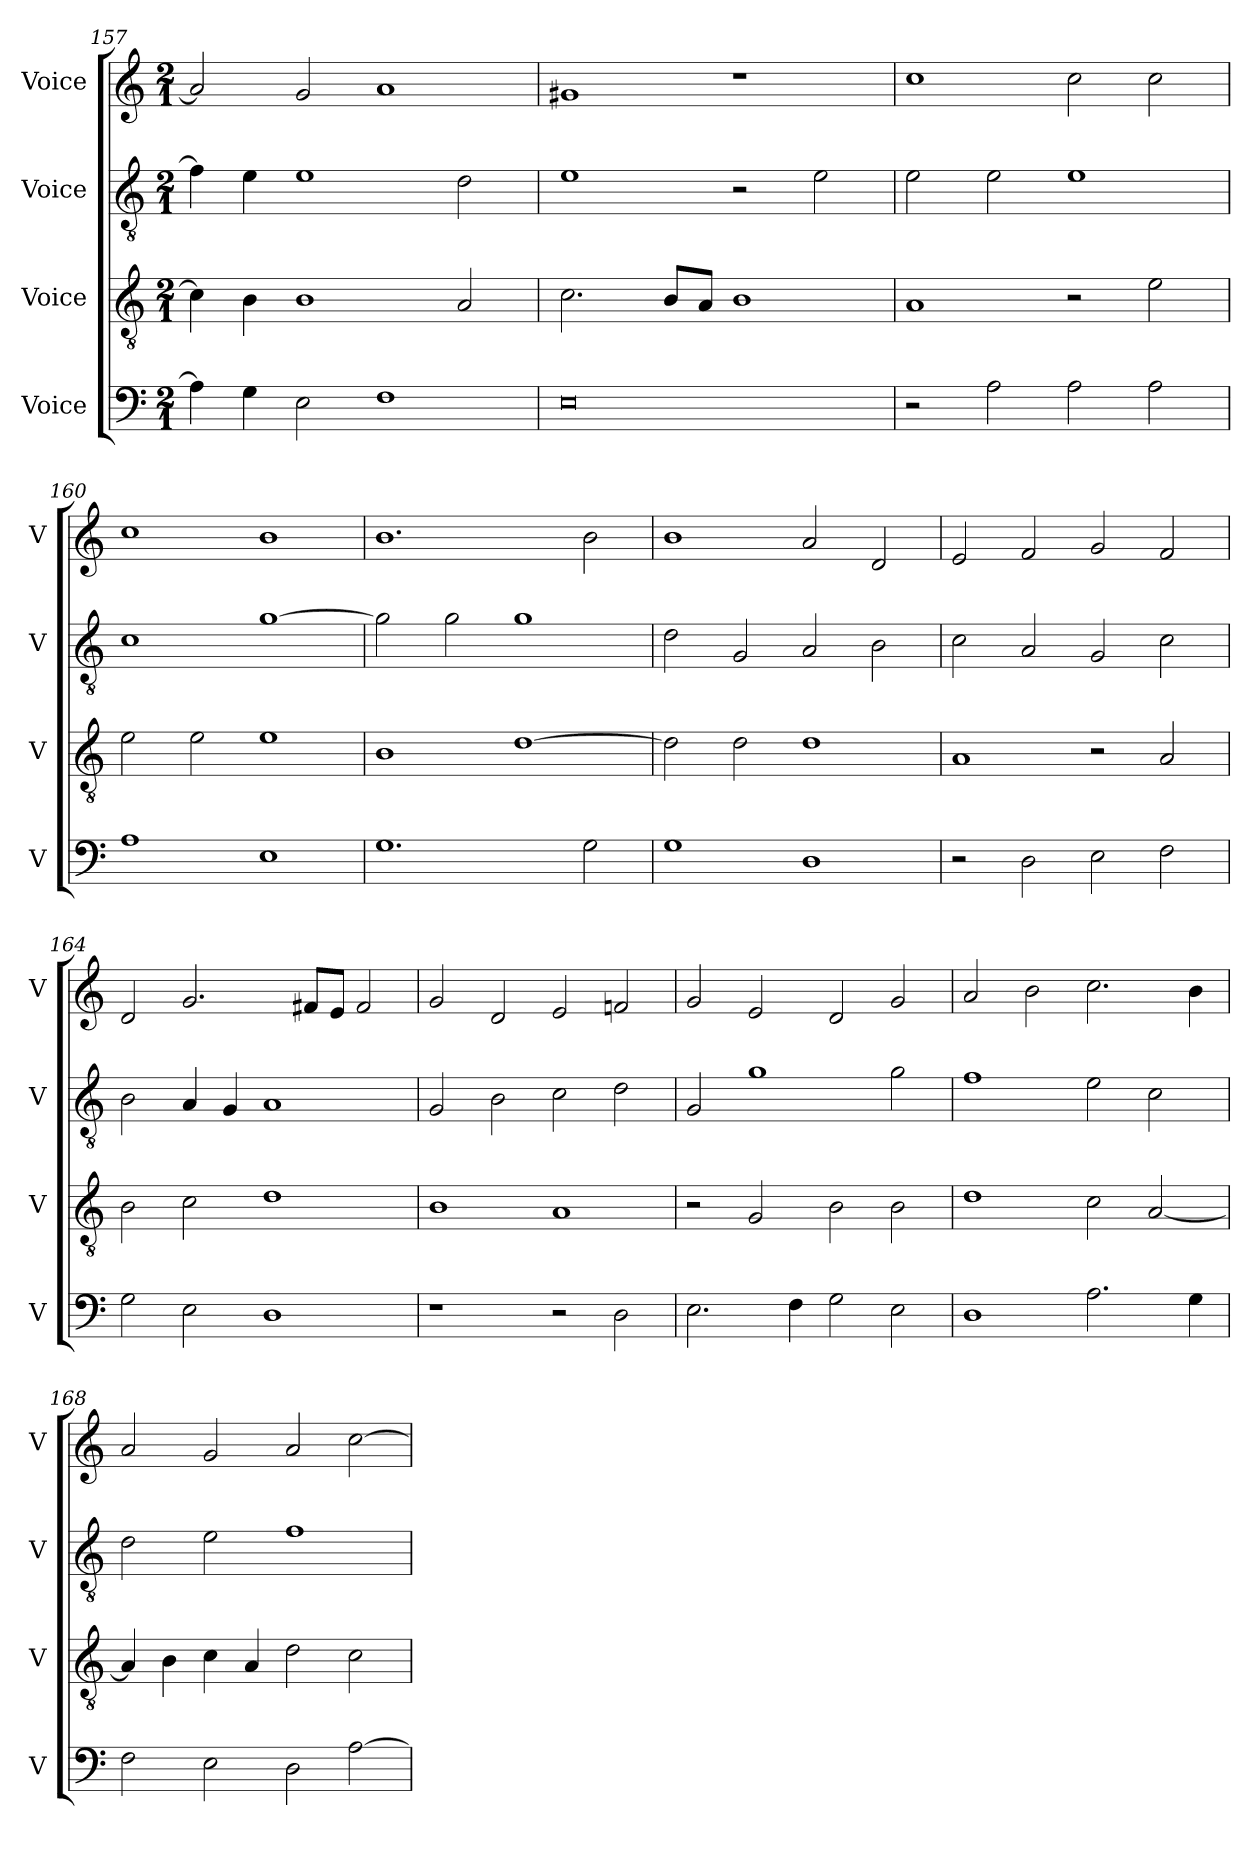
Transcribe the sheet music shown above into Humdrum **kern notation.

**kern	**kern	**kern	**kern
*part4	*part3	*part2	*part1
*staff4	*staff3	*staff2	*staff1
*I"Voice	*I"Voice	*I"Voice	*I"Voice
*I'V	*I'V	*I'V	*I'V
*clefF4	*clefGv2	*clefGv2	*clefG2
*k[]	*k[]	*k[]	*k[]
*M2/1	*M2/1	*M2/1	*M2/1
=157	=157	=157	=157
4A\]	4c\]	4f\]	2a/]
4G\	4B\	4e\	.
2E\	1B	1e	2g/
1F	.	.	1a
.	2A/	2d\	.
=158	=158	=158	=158
0E	2.c\	1e	1g#X
.	8B/L	.	.
.	8A/J	.	.
.	1B	2r	1r
.	.	2e\	.
!!LO:LB:g=z
=159	=159	=159	=159
2r	1A	2e\	1cc
2A\	.	2e\	.
2A\	2r	1e	2cc\
2A\	2e\	.	2cc\
=160	=160	=160	=160
1A	2e\	1c	1cc
.	2e\	.	.
1E	1e	[1g	1b
=161	=161	=161	=161
1.G	1B	2g\]	1.b
.	.	2g\	.
.	[1d	1g	.
2G\	.	.	2b\
=162	=162	=162	=162
1G	2d\]	2d\	1b
.	2d\	2G/	.
1D	1d	2A/	2a/
.	.	2B\	2d/
!!LO:PB:g=z
=163	=163	=163	=163
2r	1A	2c\	2e/
2D\	.	2A/	2f/
2E\	2r	2G/	2g/
2F\	2A/	2c\	2f/
=164	=164	=164	=164
2G\	2B\	2B\	2d/
2E\	2c\	4A/	2.g/
.	.	4G/	.
1D	1d	1A	.
.	.	.	8f#X/L
.	.	.	8e/J
.	.	.	2f#/
=165	=165	=165	=165
1r	1B	2G/	2g/
.	.	2B\	2d/
2r	1A	2c\	2e/
2D\	.	2d\	2fn/
=166	=166	=166	=166
2.E\	2r	2G/	2g/
.	2G/	1g	2e/
4F\	.	.	.
2G\	2B\	.	2d/
2E\	2B\	2g\	2g/
!!LO:LB:g=z
=167	=167	=167	=167
1D	1d	1f	2a/
.	.	.	2b\
2.A\	2c\	2e\	2.cc\
.	[2A/	2c\	.
4G\	.	.	4b\
=168	=168	=168	=168
2F\	4A/]	2d\	2a/
.	4B\	.	.
2E\	4c\	2e\	2g/
.	4A/	.	.
2D\	2d\	1f	2a/
[2A\	2c\	.	[2cc\
=	=	=	=
*-	*-	*-	*-
